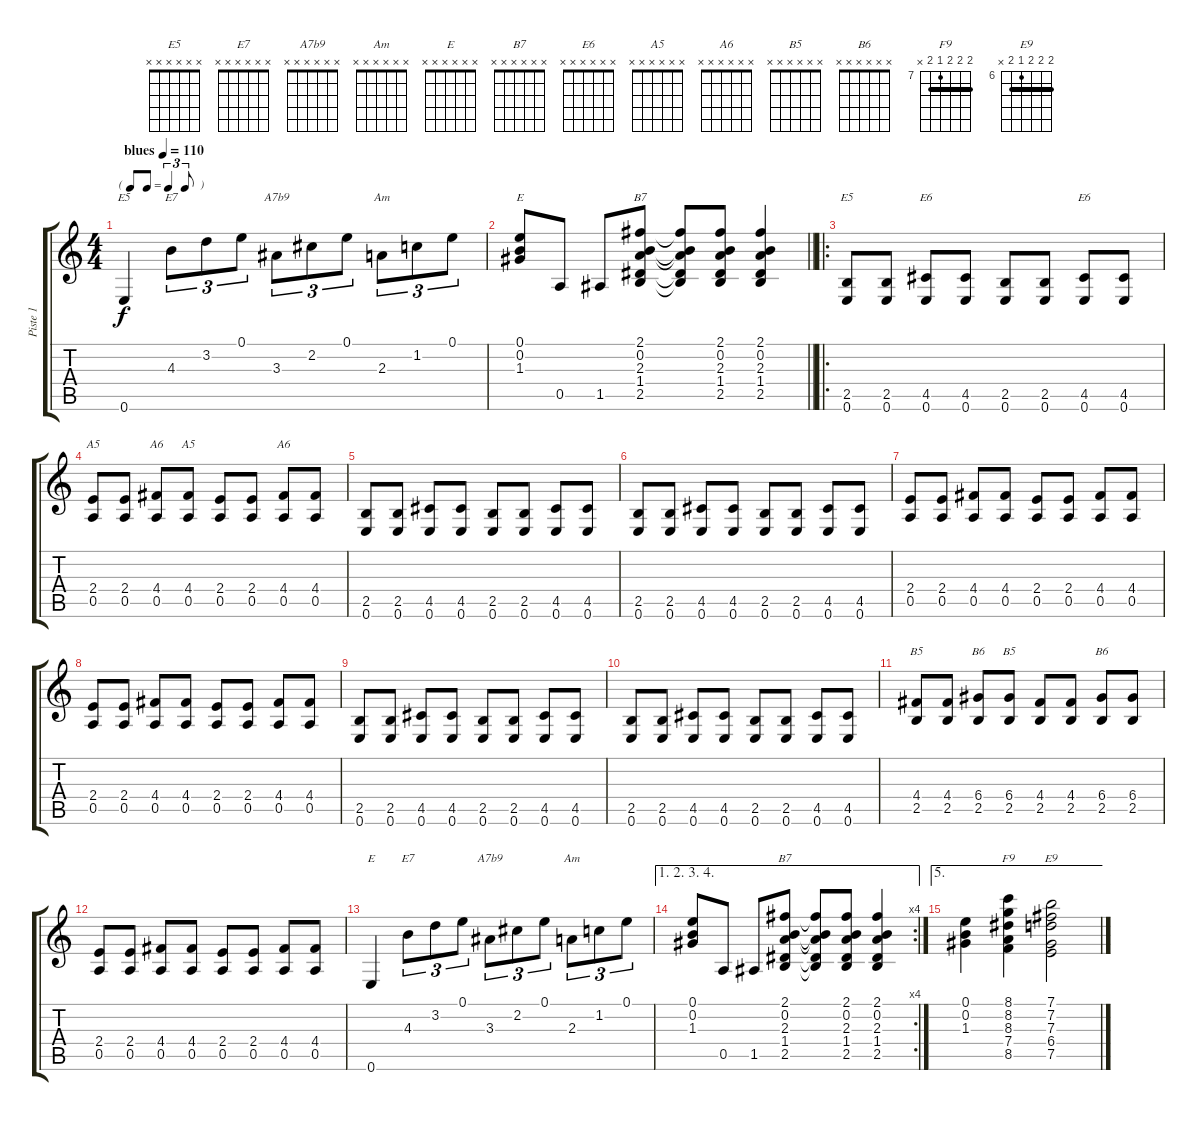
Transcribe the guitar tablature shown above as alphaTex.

\track ("Piste 1" "Piste 1") {instrument acousticguitarsteel}
\staff {score tabs}
\tuning (E4 B3 G3 D3 A2 E2) {hide}
\chord ("E5" x x x x 2 0)
\chord ("E7" 0 3 4 x x x)
\chord ("A7b9" 0 2 3 x x x)
\chord ("Am" 0 1 2 x x x)
\chord ("E" 0 0 1 x x x)
\chord ("B7" 2 0 2 1 2 x)
\chord ("E5" x x x x x x)
\chord ("E6" x x x x 4 0)
\chord ("E6" x x x x x x)
\chord ("A5" x x x 2 0 x)
\chord ("A6" x x x 4 0 x)
\chord ("A5" x x x x x x)
\chord ("A6" x x x x x x)
\chord ("B5" x x x 4 2 x)
\chord ("B6" x x x 6 2 x) {firstfret 2}
\chord ("B5" x x x x x x)
\chord ("B6" x x x x x x)
\chord ("E" x x x x x x)
\chord ("E7" x x x x x x)
\chord ("A7b9" x x x x x x)
\chord ("Am" x x x x x x)
\chord ("B7" x x x x x x)
\chord ("F9" 8 8 8 7 8 x) {firstfret 7 barre 8}
\chord ("E9" 7 7 7 6 7 x) {firstfret 6 barre 7}
\ts (4 4)
\tf triplet8th
\tempo (110 "blues")
\clef g2
\ks c
0.6.4{ch "E5" dy f instrument acousticguitarsteel} 4.3.8{tu (3 2) ch "E7"} 3.2.8{tu (3 2)} 0.1.8{tu (3 2)} 3.3.8{tu (3 2) ch "A7b9"} 2.2.8{tu (3 2)} 0.1.8{tu (3 2)} 2.3.8{tu (3 2) ch "Am"} 1.2.8{tu (3 2)} 0.1.8{tu (3 2)} |
\barLineRight lightlight
(0.1 0.2 1.3).8{ch "E"} 0.5.8 1.5.8 (2.1 0.2 2.3 1.4 2.5).8{ch "B7"} (2.1{t} 0.2{t} 2.3{t} 1.4{t} 2.5{t}).8 (2.1 0.2 2.3 1.4 2.5).8 (2.1 0.2 2.3 1.4 2.5).4 |
\ro
(2.5 0.6).8{ch "E5"} (2.5 0.6).8 (4.5 0.6).8{ch "E6"} (4.5 0.6).8 (2.5 0.6).8 (2.5 0.6).8 (4.5 0.6).8{ch "E6"} (4.5 0.6).8 |
(2.4 0.5).8{ch "A5"} (2.4 0.5).8 (4.4 0.5).8{ch "A6"} (4.4 0.5).8{ch "A5"} (2.4 0.5).8 (2.4 0.5).8 (4.4 0.5).8{ch "A6"} (4.4 0.5).8 |
(2.5 0.6).8 (2.5 0.6).8 (4.5 0.6).8 (4.5 0.6).8 (2.5 0.6).8 (2.5 0.6).8 (4.5 0.6).8 (4.5 0.6).8 |
(2.5 0.6).8 (2.5 0.6).8 (4.5 0.6).8 (4.5 0.6).8 (2.5 0.6).8 (2.5 0.6).8 (4.5 0.6).8 (4.5 0.6).8 |
(2.4 0.5).8 (2.4 0.5).8 (4.4 0.5).8 (4.4 0.5).8 (2.4 0.5).8 (2.4 0.5).8 (4.4 0.5).8 (4.4 0.5).8 |
(2.4 0.5).8 (2.4 0.5).8 (4.4 0.5).8 (4.4 0.5).8 (2.4 0.5).8 (2.4 0.5).8 (4.4 0.5).8 (4.4 0.5).8 |
(2.5 0.6).8 (2.5 0.6).8 (4.5 0.6).8 (4.5 0.6).8 (2.5 0.6).8 (2.5 0.6).8 (4.5 0.6).8 (4.5 0.6).8 |
(2.5 0.6).8 (2.5 0.6).8 (4.5 0.6).8 (4.5 0.6).8 (2.5 0.6).8 (2.5 0.6).8 (4.5 0.6).8 (4.5 0.6).8 |
(4.4 2.5).8{ch "B5"} (4.4 2.5).8 (6.4 2.5).8{ch "B6"} (6.4 2.5).8{ch "B5"} (4.4 2.5).8 (4.4 2.5).8 (6.4 2.5).8{ch "B6"} (6.4 2.5).8 |
(2.4 0.5).8 (2.4 0.5).8 (4.4 0.5).8 (4.4 0.5).8 (2.4 0.5).8 (2.4 0.5).8 (4.4 0.5).8 (4.4 0.5).8 |
0.6.4{ch "E"} 4.3.8{tu (3 2) ch "E7"} 3.2.8{tu (3 2)} 0.1.8{tu (3 2)} 3.3.8{tu (3 2) ch "A7b9"} 2.2.8{tu (3 2)} 0.1.8{tu (3 2)} 2.3.8{tu (3 2) ch "Am"} 1.2.8{tu (3 2)} 0.1.8{tu (3 2)} |
\ae (1 2 3 4)
\rc 4
(0.1 0.2 1.3).8 0.5.8 1.5.8 (2.1 0.2 2.3 1.4 2.5).8{ch "B7"} (2.1{t} 0.2{t} 2.3{t} 1.4{t} 2.5{t}).8 (2.1 0.2 2.3 1.4 2.5).8 (2.1 0.2 2.3 1.4 2.5).4 |
\ae 5
(0.1 0.2 1.3).4 (8.1 8.2 8.3 7.4 8.5).4{ch "F9"} (7.1 7.2 7.3 6.4 7.5).2{ch "E9"}
